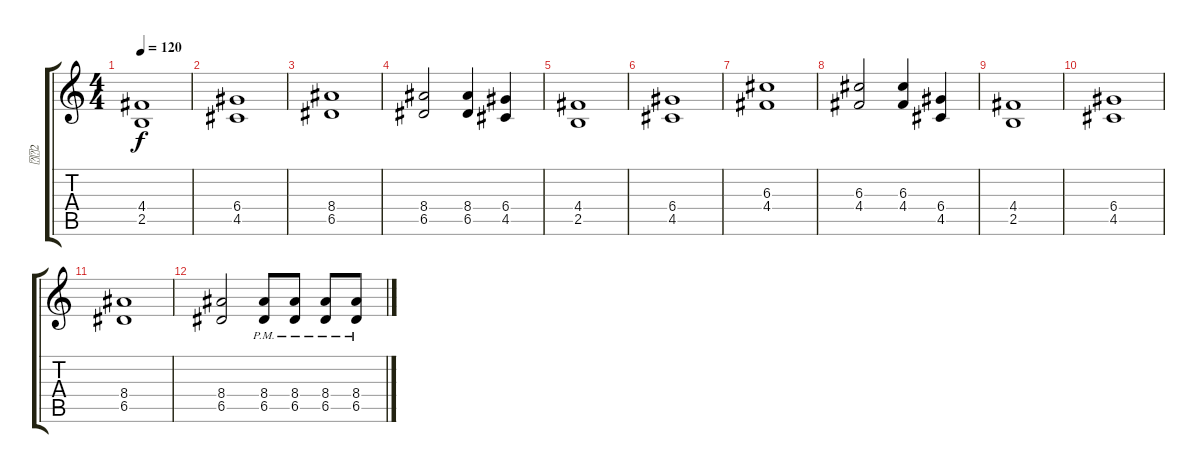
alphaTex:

\track ("2" "2") {instrument distortionguitar}
\staff {score tabs}
\tuning (E4 B3 G3 D3 A2 E2) {hide}
\ts (4 4)
\tempo 120
\clef g2
\ks c
(4.4 2.5).1{dy f} |
(6.4 4.5).1 |
(8.4 6.5).1 |
(8.4 6.5).2 (8.4 6.5).4 (6.4 4.5).4 |
(4.4 2.5).1 |
(6.4 4.5).1 |
(6.3 4.4).1 |
(6.3 4.4).2 (6.3 4.4).4 (6.4 4.5).4 |
(4.4 2.5).1 |
(6.4 4.5).1 |
(8.4 6.5).1 |
(8.4 6.5).2 (8.4{pm} 6.5{pm}).8 (8.4{pm} 6.5{pm}).8 (8.4{pm} 6.5{pm}).8 (8.4{pm} 6.5{pm}).8
